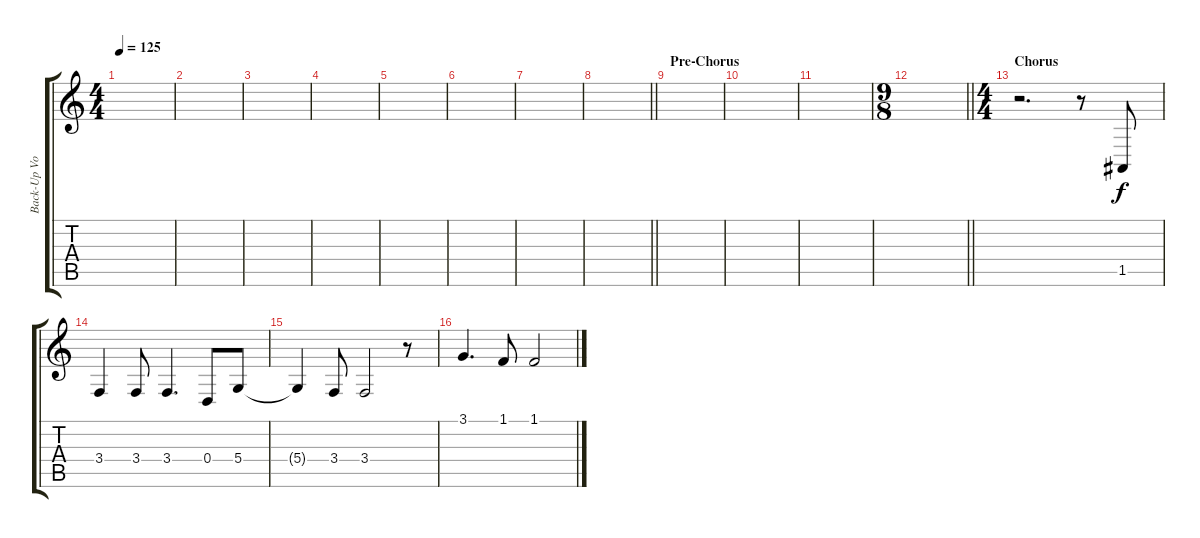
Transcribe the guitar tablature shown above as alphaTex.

\track ("Back-Up Vocals" "Back-Up Vo") {instrument tenorsax}
\staff {score tabs}
\tuning (E4 B3 G3 D3 A2 E2) {hide}
\ts (4 4)
\tempo 125
\clef g2
\ks c
|
|
|
|
|
|
|
\barLineRight lightlight
|
\section ("" "Pre-Chorus")
|
|
|
\ts (9 8)
\barLineRight lightlight
|
\ts (4 4)
\section ("" "Chorus")
r.2{d} r.8 1.5.8{volume 14} |
3.4.4 3.4.8 3.4.4{d} 0.4.8 5.4.8 |
5.4{t}.4 3.4.8 3.4.2 r.8 |
3.1.4{d} 1.1.8 1.1.2
